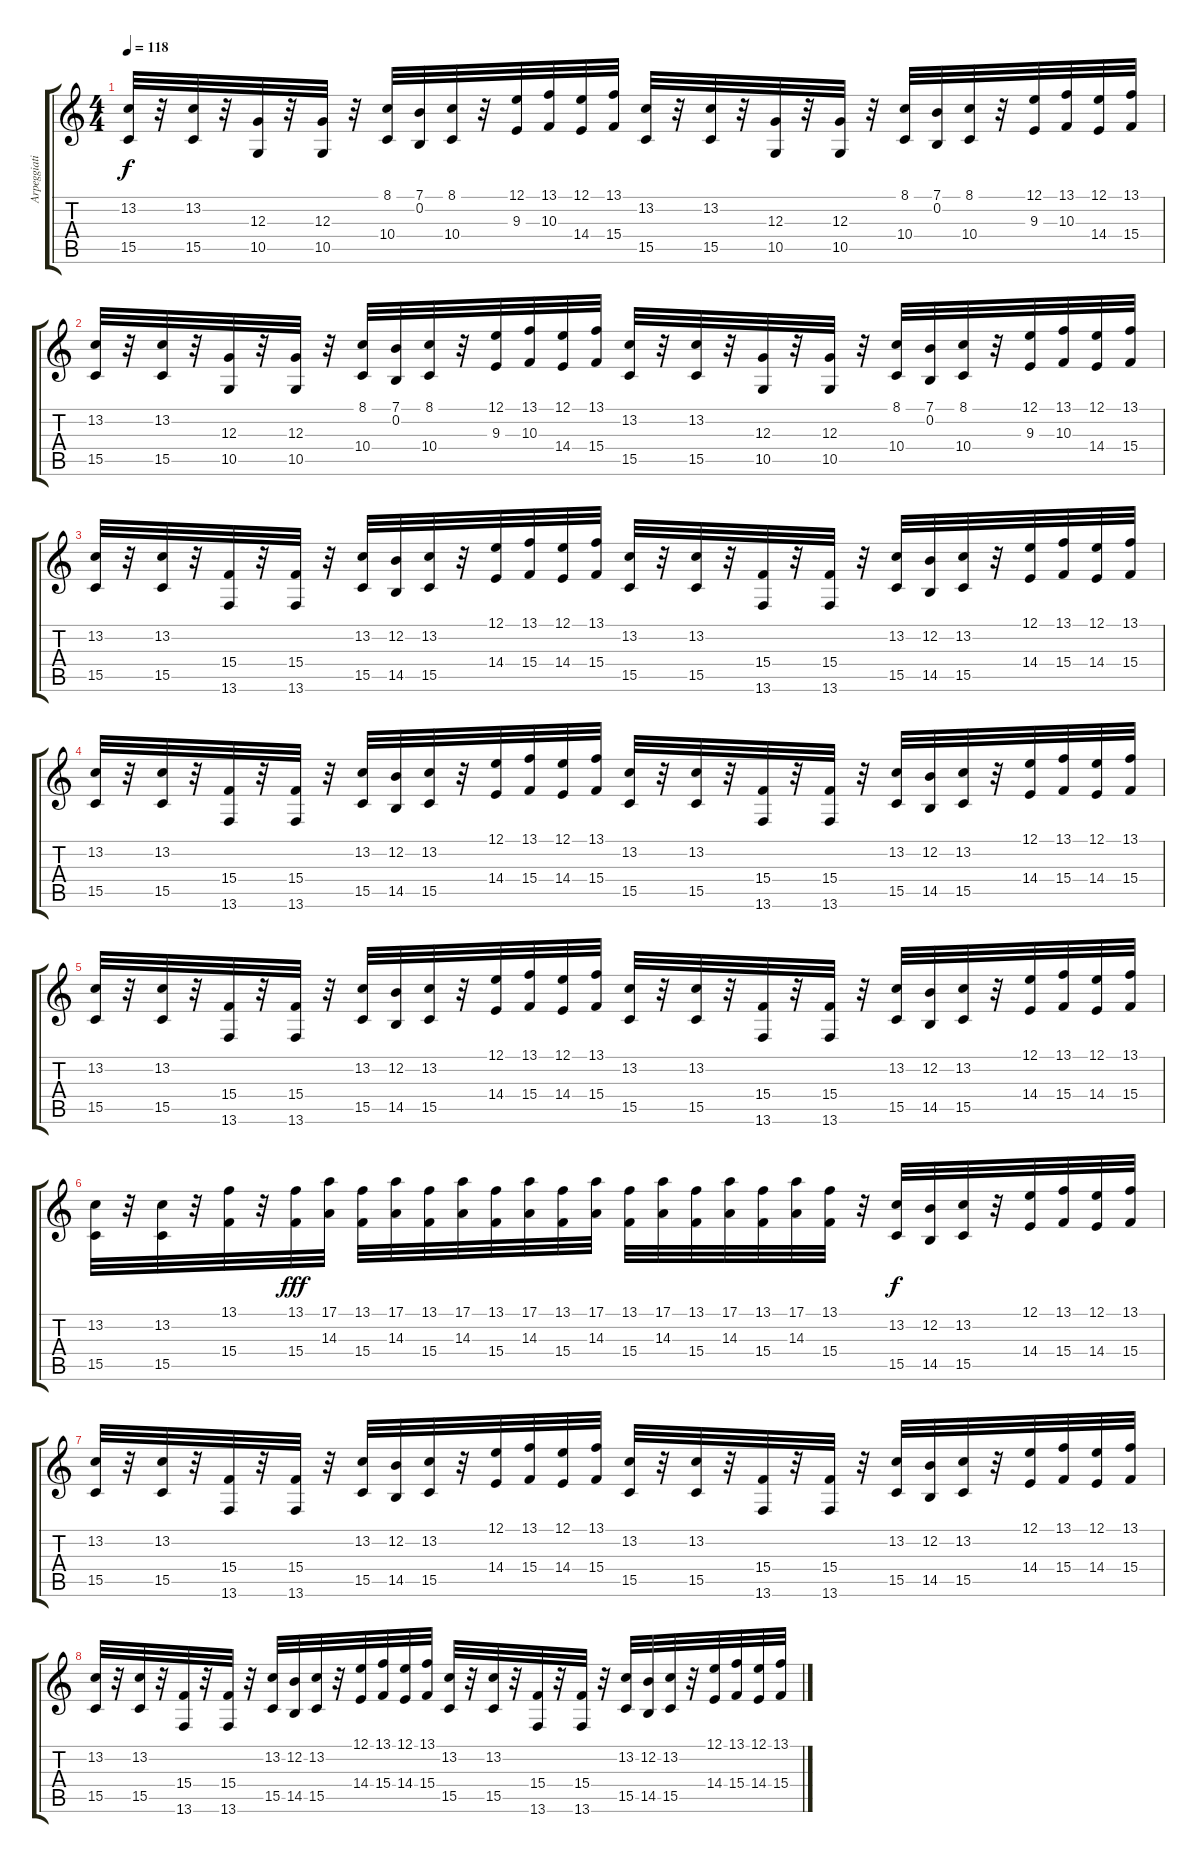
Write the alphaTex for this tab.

\track ("Arpeggiation" "Arpeggiati") {instrument accordion}
\staff {score tabs}
\tuning (E4 B3 G3 D3 A2 E2) {hide}
\ts (4 4)
\tempo 118
\clef g2
\ks c
(13.2 15.5).32{dy f} r.32 (13.2 15.5).32 r.32 (12.3 10.5).32 r.32 (12.3 10.5).32 r.32 (8.1 10.4).32 (7.1 0.2).32 (8.1 10.4).32 r.32 (12.1 9.3).32 (13.1 10.3).32 (12.1 14.4).32 (13.1 15.4).32 (13.2 15.5).32 r.32 (13.2 15.5).32 r.32 (12.3 10.5).32 r.32 (12.3 10.5).32 r.32 (8.1 10.4).32 (7.1 0.2).32 (8.1 10.4).32 r.32 (12.1 9.3).32 (13.1 10.3).32 (12.1 14.4).32 (13.1 15.4).32 |
(13.2 15.5).32 r.32 (13.2 15.5).32 r.32 (12.3 10.5).32 r.32 (12.3 10.5).32 r.32 (8.1 10.4).32 (7.1 0.2).32 (8.1 10.4).32 r.32 (12.1 9.3).32 (13.1 10.3).32 (12.1 14.4).32 (13.1 15.4).32 (13.2 15.5).32 r.32 (13.2 15.5).32 r.32 (12.3 10.5).32 r.32 (12.3 10.5).32 r.32 (8.1 10.4).32 (7.1 0.2).32 (8.1 10.4).32 r.32 (12.1 9.3).32 (13.1 10.3).32 (12.1 14.4).32 (13.1 15.4).32 |
(13.2 15.5).32 r.32 (13.2 15.5).32 r.32 (15.4 13.6).32 r.32 (15.4 13.6).32 r.32 (13.2 15.5).32 (12.2 14.5).32 (13.2 15.5).32 r.32 (12.1 14.4).32 (13.1 15.4).32 (12.1 14.4).32 (13.1 15.4).32 (13.2 15.5).32 r.32 (13.2 15.5).32 r.32 (15.4 13.6).32 r.32 (15.4 13.6).32 r.32 (13.2 15.5).32 (12.2 14.5).32 (13.2 15.5).32 r.32 (12.1 14.4).32 (13.1 15.4).32 (12.1 14.4).32 (13.1 15.4).32 |
(13.2 15.5).32 r.32 (13.2 15.5).32 r.32 (15.4 13.6).32 r.32 (15.4 13.6).32 r.32 (13.2 15.5).32 (12.2 14.5).32 (13.2 15.5).32 r.32 (12.1 14.4).32 (13.1 15.4).32 (12.1 14.4).32 (13.1 15.4).32 (13.2 15.5).32 r.32 (13.2 15.5).32 r.32 (15.4 13.6).32 r.32 (15.4 13.6).32 r.32 (13.2 15.5).32 (12.2 14.5).32 (13.2 15.5).32 r.32 (12.1 14.4).32 (13.1 15.4).32 (12.1 14.4).32 (13.1 15.4).32 |
(13.2 15.5).32 r.32 (13.2 15.5).32 r.32 (15.4 13.6).32 r.32 (15.4 13.6).32 r.32 (13.2 15.5).32 (12.2 14.5).32 (13.2 15.5).32 r.32 (12.1 14.4).32 (13.1 15.4).32 (12.1 14.4).32 (13.1 15.4).32 (13.2 15.5).32 r.32 (13.2 15.5).32 r.32 (15.4 13.6).32 r.32 (15.4 13.6).32 r.32 (13.2 15.5).32 (12.2 14.5).32 (13.2 15.5).32 r.32 (12.1 14.4).32 (13.1 15.4).32 (12.1 14.4).32 (13.1 15.4).32 |
(13.2 15.5).32 r.32 (13.2 15.5).32 r.32 (13.1 15.4).32 r.32 (13.1 15.4).32{dy fff} (17.1 14.3).32 (13.1 15.4).32 (17.1 14.3).32 (13.1 15.4).32 (17.1 14.3).32 (13.1 15.4).32 (17.1 14.3).32 (13.1 15.4).32 (17.1 14.3).32 (13.1 15.4).32 (17.1 14.3).32 (13.1 15.4).32 (17.1 14.3).32 (13.1 15.4).32 (17.1 14.3).32 (13.1 15.4).32 r.32 (13.2 15.5).32{dy f} (12.2 14.5).32 (13.2 15.5).32 r.32 (12.1 14.4).32 (13.1 15.4).32 (12.1 14.4).32 (13.1 15.4).32 |
(13.2 15.5).32 r.32 (13.2 15.5).32 r.32 (15.4 13.6).32 r.32 (15.4 13.6).32 r.32 (13.2 15.5).32 (12.2 14.5).32 (13.2 15.5).32 r.32 (12.1 14.4).32 (13.1 15.4).32 (12.1 14.4).32 (13.1 15.4).32 (13.2 15.5).32 r.32 (13.2 15.5).32 r.32 (15.4 13.6).32 r.32 (15.4 13.6).32 r.32 (13.2 15.5).32 (12.2 14.5).32 (13.2 15.5).32 r.32 (12.1 14.4).32 (13.1 15.4).32 (12.1 14.4).32 (13.1 15.4).32 |
(13.2 15.5).32 r.32 (13.2 15.5).32 r.32 (15.4 13.6).32 r.32 (15.4 13.6).32 r.32 (13.2 15.5).32 (12.2 14.5).32 (13.2 15.5).32 r.32 (12.1 14.4).32 (13.1 15.4).32 (12.1 14.4).32 (13.1 15.4).32 (13.2 15.5).32 r.32 (13.2 15.5).32 r.32 (15.4 13.6).32 r.32 (15.4 13.6).32 r.32 (13.2 15.5).32 (12.2 14.5).32 (13.2 15.5).32 r.32 (12.1 14.4).32 (13.1 15.4).32 (12.1 14.4).32 (13.1 15.4).32
